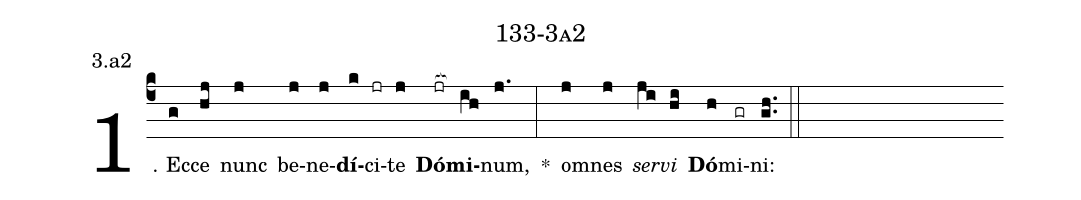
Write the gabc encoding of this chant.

name: 133-3a2;
annotation: 3.a2;
%%
(c4)1. Ec(g)ce(hj) nunc(j) be(j)ne(j)<b>dí</b>(k)ci(jr)te(j) <b>Dó</b>(jr[ocb:1{])<b>mi</b>(ih[ocb:0}])num,(j.) *(:) om(j)nes(j) <i>ser</i>(ji)<i>vi</i>(hi) <b>Dó</b>(h)mi(gr)ni:(gh..) (::)
